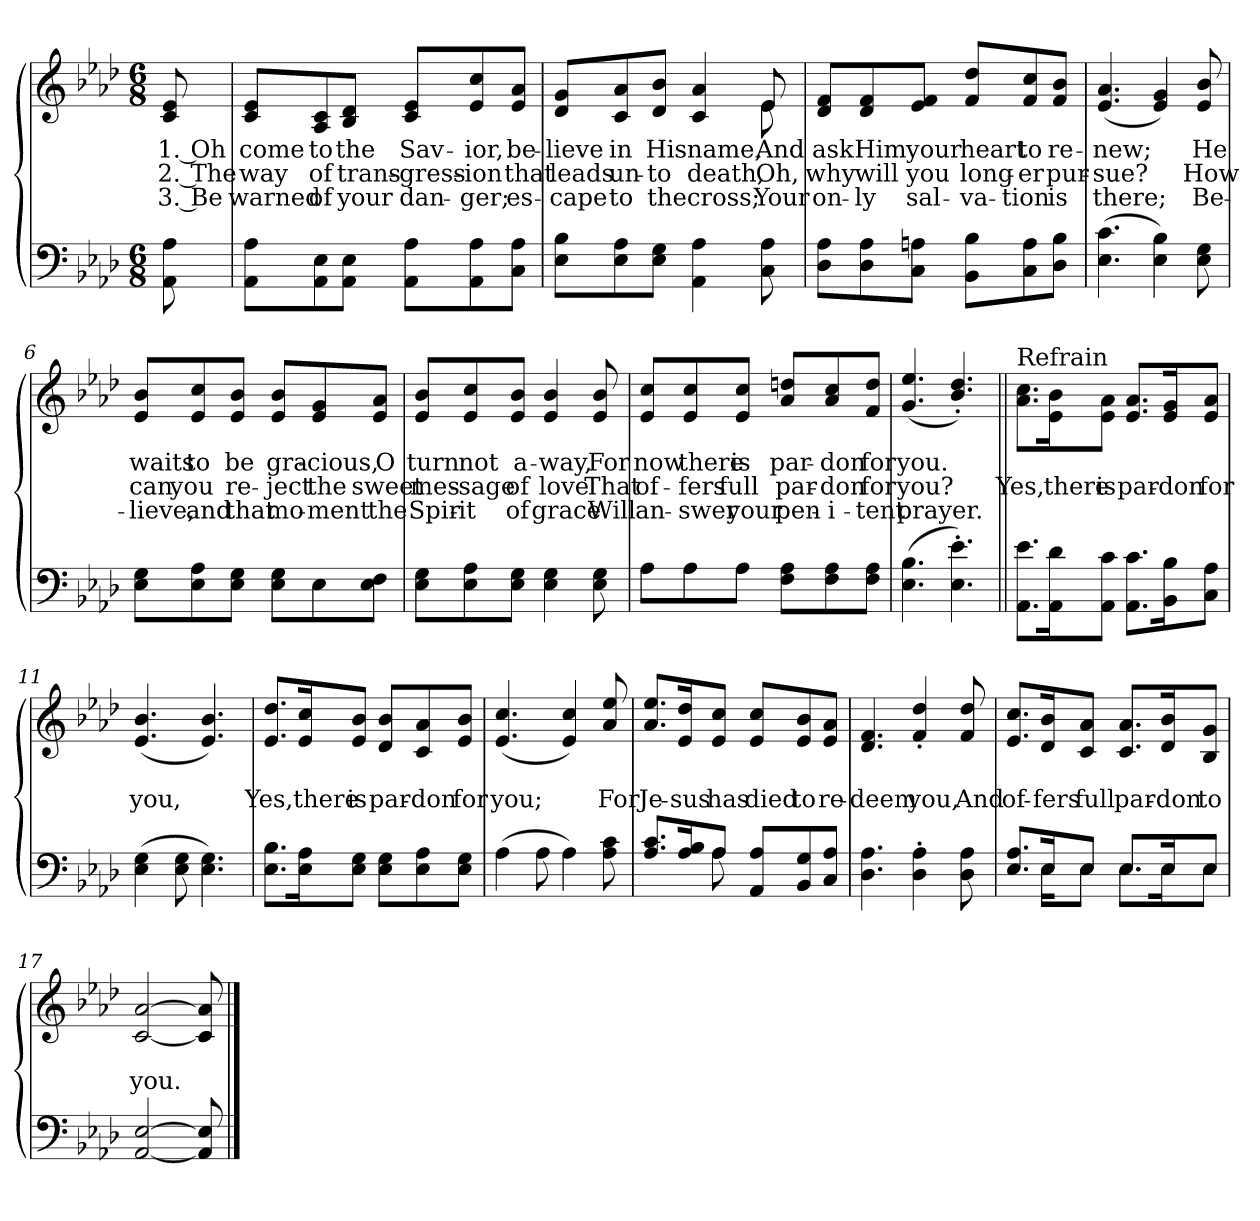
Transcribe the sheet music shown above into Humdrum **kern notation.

**kern	**kern	**text	**text	**text
*part2	*part1	*part1	*part1	*part1
*staff2	*staff1	*staff1	*staff1	*staff1
*clefF4	*clefG2	*	*	*
*k[b-e-a-d-]	*k[b-e-a-d-]	*	*	*
*A-:	*A-:	*	*	*
*M6/8	*M6/8	*	*	*
*MM100	*MM100	*	*	*
=1	=1	=1	=1	=1
!	!	!LO:LY:b	!LO:LY:b	!LO:LY:b
8AA-\ 8A-\	8c/ 8e-/	1. Oh	2. The	3. Be
=2	=2	=2	=2	=2
!	!	!LO:LY:b	!LO:LY:b	!LO:LY:b
8AA-\ 8A-\L	8c/ 8e-/L	come	way	warned
!	!	!LO:LY:b	!LO:LY:b	!LO:LY:b
8AA-\ 8E-\	8A-/ 8c/	to	of	of
!	!	!LO:LY:b	!LO:LY:b	!LO:LY:b
8AA-\ 8E-\J	8B-/ 8d-/J	the	trans-	your
!	!	!LO:LY:b	!LO:LY:b	!LO:LY:b
8AA-\ 8A-\L	8c/ 8e-/L	Sav-	-gress-	dan-
!	!	!LO:LY:b	!LO:LY:b	!LO:LY:b
8AA-\ 8A-\	8e-/ 8cc/	-ior,	-ion	-ger;
!	!	!LO:LY:b	!LO:LY:b	!LO:LY:b
8C\ 8A-\J	8e-/ 8a-/J	be-	that	es-
=3	=3	=3	=3	=3
!	!	!LO:LY:b	!LO:LY:b	!LO:LY:b
*	*^	*	*	*
8E-\ 8B-\L	8d-/ 8g/L	8ryy	-lieve	leads	-cape
!	!	!	!LO:LY:b	!LO:LY:b	!LO:LY:b
*	*v	*v	*	*	*
8E-\ 8A-\	8c/ 8a-/	in	un-	to
!	!	!LO:LY:b	!LO:LY:b	!LO:LY:b
8E-\ 8G\J	8d-/ 8b-/J	His	-to	the
!	!	!LO:LY:b	!LO:LY:b	!LO:LY:b
4AA-\ 4A-\	4c/ 4a-/	name,	death,	cross;
!	!	!LO:LY:b	!LO:LY:b	!LO:LY:b
*	*^	*	*	*
8C\ 8A-\	8e-/	8e-\	And	Oh,	Your
=4	=4	=4	=4	=4	=4
!	!	!	!LO:LY:b	!LO:LY:b	!LO:LY:b
*	*v	*v	*	*	*
8D-\ 8A-\L	8d-/ 8f/L	ask	why	on-
!	!	!LO:LY:b	!LO:LY:b	!LO:LY:b
8D-\ 8A-\	8d-/ 8f/	Him	will	-ly
!	!	!LO:LY:b	!LO:LY:b	!LO:LY:b
8C\ 8An\J	8e-/ 8f/J	your	you	sal-
!	!	!LO:LY:b	!LO:LY:b	!LO:LY:b
8BB-\ 8B-\L	8f/ 8dd-/L	heart	long-	-va-
!	!	!LO:LY:b	!LO:LY:b	!LO:LY:b
8C\ 8A\	8f/ 8cc/	to	-er	-tion
!	!	!LO:LY:b	!LO:LY:b	!LO:LY:b
8D-\ 8B-\J	8f/ 8b-/J	re-	pur-	is
!!LO:LB:g=z
=5	=5	=5	=5	=5
!	!	!LO:LY:b	!LO:LY:b	!LO:LY:b
(>4.E-\ 4.c\	(<4.e-/ 4.a-/	-new;	-sue?	there;
4E-\ 4B-\)	4e-/ 4g/)	.	.	.
!	!	!LO:LY:b	!LO:LY:b	!LO:LY:b
8E-\ 8G\	8e-/ 8b-/	He	How	Be-
=6	=6	=6	=6	=6
!	!	!LO:LY:b	!LO:LY:b	!LO:LY:b
8E-\ 8G\L	8e-/ 8b-/L	waits	can	-lieve,
!	!	!LO:LY:b	!LO:LY:b	!LO:LY:b
8E-\ 8A-\	8e-/ 8cc/	to	you	and
!	!	!LO:LY:b	!LO:LY:b	!LO:LY:b
8E-\ 8G\J	8e-/ 8b-/J	be	re-	that
!	!	!LO:LY:b	!LO:LY:b	!LO:LY:b
8E-\ 8G\L	8e-/ 8b-/L	gra-	-ject	mo-
!	!	!LO:LY:b	!LO:LY:b	!LO:LY:b
8E-\	8e-/ 8g/	-cious,	the	-ment
!	!	!LO:LY:b	!LO:LY:b	!LO:LY:b
8E-\ 8F\J	8e-/ 8a-/J	O	sweet	the
=7	=7	=7	=7	=7
!	!	!LO:LY:b	!LO:LY:b	!LO:LY:b
8E-\ 8G\L	8e-/ 8b-/L	turn	mes-	Spir-
!	!	!LO:LY:b	!LO:LY:b	!LO:LY:b
8E-\ 8A-\	8e-/ 8cc/	not	-sage	-it
!	!	!LO:LY:b	!LO:LY:b	!LO:LY:b
8E-\ 8G\J	8e-/ 8b-/J	a-	of	of
!	!	!LO:LY:b	!LO:LY:b	!LO:LY:b
4E-\ 4G\	4e-/ 4b-/	-way,	love	grace
!	!	!LO:LY:b	!LO:LY:b	!LO:LY:b
8E-\ 8G\	8e-/ 8b-/	For	That	Will
=8	=8	=8	=8	=8
!	!	!LO:LY:b	!LO:LY:b	!LO:LY:b
8A-\L	8e-/ 8cc/L	now	of-	an-
!	!	!LO:LY:b	!LO:LY:b	!LO:LY:b
8A-\	8e-/ 8cc/	there	-fers	-swer
!	!	!LO:LY:b	!LO:LY:b	!LO:LY:b
8A-\J	8e-/ 8cc/J	is	full	your
!	!	!LO:LY:b	!LO:LY:b	!LO:LY:b
8F\ 8A-\L	8a-/ 8ddn/L	par-	par-	pen-
!	!	!LO:LY:b	!LO:LY:b	!LO:LY:b
8F\ 8A-\	8a-/ 8cc/	-don	-don	-i-
!	!	!LO:LY:b	!LO:LY:b	!LO:LY:b
8F\ 8A-\J	8f/ 8dd/J	for	for	-tent
!!LO:LB:g=z
=9	=9	=9	=9	=9
!	!	!LO:LY:b	!LO:LY:b	!LO:LY:b
(>4.E-\ 4.B-\	(<4.g/ 4.ee-/	you.	you?	prayer.
4.E-\' 4.e-\')	4.b-/' 4.dd-/')	.	.	.
=10||	=10||	=10||	=10||	=10||
!	!LO:TX:a:t=Refrain	!	!	!
!	!	!	!LO:LY:b	!
8.AA-\ 8.e-\L	8.a-\ 8.cc\L	.	Yes,	.
!	!	!	!LO:LY:b	!
16AA-\ 16d-\K	16e-\ 16b-\K	.	there	.
!	!	!	!LO:LY:b	!
8AA-\ 8c\J	8e-\ 8a-\J	.	is	.
!	!	!	!LO:LY:b	!
8.AA-\ 8.c\L	8.e-/ 8.a-/L	.	par-	.
!	!	!	!LO:LY:b	!
16BB-\ 16B-\K	16e-/ 16g/K	.	-don	.
!	!	!	!LO:LY:b	!
8C\ 8A-\J	8e-/ 8a-/J	.	for	.
=11	=11	=11	=11	=11
!	!	!	!LO:LY:b	!
(>4E-\ 4G\	(<4.e-/ 4.b-/	.	you,	.
8E-\ 8G\	.	.	.	.
4.E-\ 4.G\)	4.e-/ 4.b-/)	.	.	.
=12	=12	=12	=12	=12
!	!	!	!LO:LY:b	!
8.E-\ 8.B-\L	8.e-/ 8.dd-/L	.	Yes,	.
!	!	!	!LO:LY:b	!
16E-\ 16A-\K	16e-/ 16cc/K	.	there	.
!	!	!	!LO:LY:b	!
8E-\ 8G\J	8e-/ 8b-/J	.	is	.
!	!	!	!LO:LY:b	!
8E-\ 8G\L	8d-/ 8b-/L	.	par-	.
!	!	!	!LO:LY:b	!
8E-\ 8A-\	8c/ 8a-/	.	-don	.
!	!	!	!LO:LY:b	!
8E-\ 8G\J	8e-/ 8b-/J	.	for	.
=13	=13	=13	=13	=13
!	!	!	!LO:LY:b	!
(>4A-\	(<4.e-/ 4.cc/	.	you;	.
8A-\	.	.	.	.
4A-\)	4e-/ 4cc/)	.	.	.
!	!	!	!LO:LY:b	!
8A-\ 8c\	8a-/ 8ee-/	.	For	.
!!LO:LB:g=z
=14	=14	=14	=14	=14
*^	*	*	*	*
!	!	!	!	!LO:LY:b	!
8.A-/ 8.c/L	4ryy	8.a-/ 8.ee-/L	.	Je-	.
!	!	!	!	!LO:LY:b	!
16A-/ 16B-/K	.	16e-/ 16dd-/K	.	-sus	.
!	!	!	!	!LO:LY:b	!
8A-/J	8A-\	8e-/ 8cc/J	.	has	.
!	!	!	!	!LO:LY:b	!
8AA-/ 8A-/L	4.ryy	8e-/ 8cc/L	.	died	.
!	!	!	!	!LO:LY:b	!
8BB-/ 8G/	.	8e-/ 8b-/	.	to	.
!	!	!	!	!LO:LY:b	!
8C/ 8A-/J	.	8e-/ 8a-/J	.	re-	.
*v	*v	*	*	*	*
=15	=15	=15	=15	=15
!	!	!	!LO:LY:b	!
4.D-\ 4.A-\	4.d-/ 4.f/	.	-deem	.
!	!	!	!LO:LY:b	!
4D-\' 4A-\'	4f/' 4dd-/'	.	you,	.
!	!	!	!LO:LY:b	!
8D-\ 8A-\	8f/ 8dd-/	.	And	.
=16	=16	=16	=16	=16
*^	*	*	*	*
!	!	!	!	!LO:LY:b	!
8.E-/ 8.A-/L	8.ryy	8.e-/ 8.cc/L	.	of-	.
!	!	!	!	!LO:LY:b	!
16E-/K	16E-\KL	16d-/ 16b-/K	.	-fers	.
!	!	!	!	!LO:LY:b	!
8E-/J	8E-\J	8c/ 8a-/J	.	full	.
!	!	!	!	!LO:LY:b	!
8.E-/L	8.E-\L	8.c/ 8.a-/L	.	par-	.
!	!	!	!	!LO:LY:b	!
16E-/K	16E-\K	16d-/ 16b-/K	.	-don	.
!	!	!	!	!LO:LY:b	!
8E-/J	8E-\J	8B-/ 8g/J	.	to	.
=17	=17	=17	=17	=17	=17
!	!	!	!	!LO:LY:b	!
*v	*v	*	*	*	*
[2AA-/ [2E-/	[2c/ [2a-/	.	you.	.
8AA-/] 8E-/]	8c/] 8a-/]	.	.	.
==	==	==	==	==
*-	*-	*-	*-	*-
